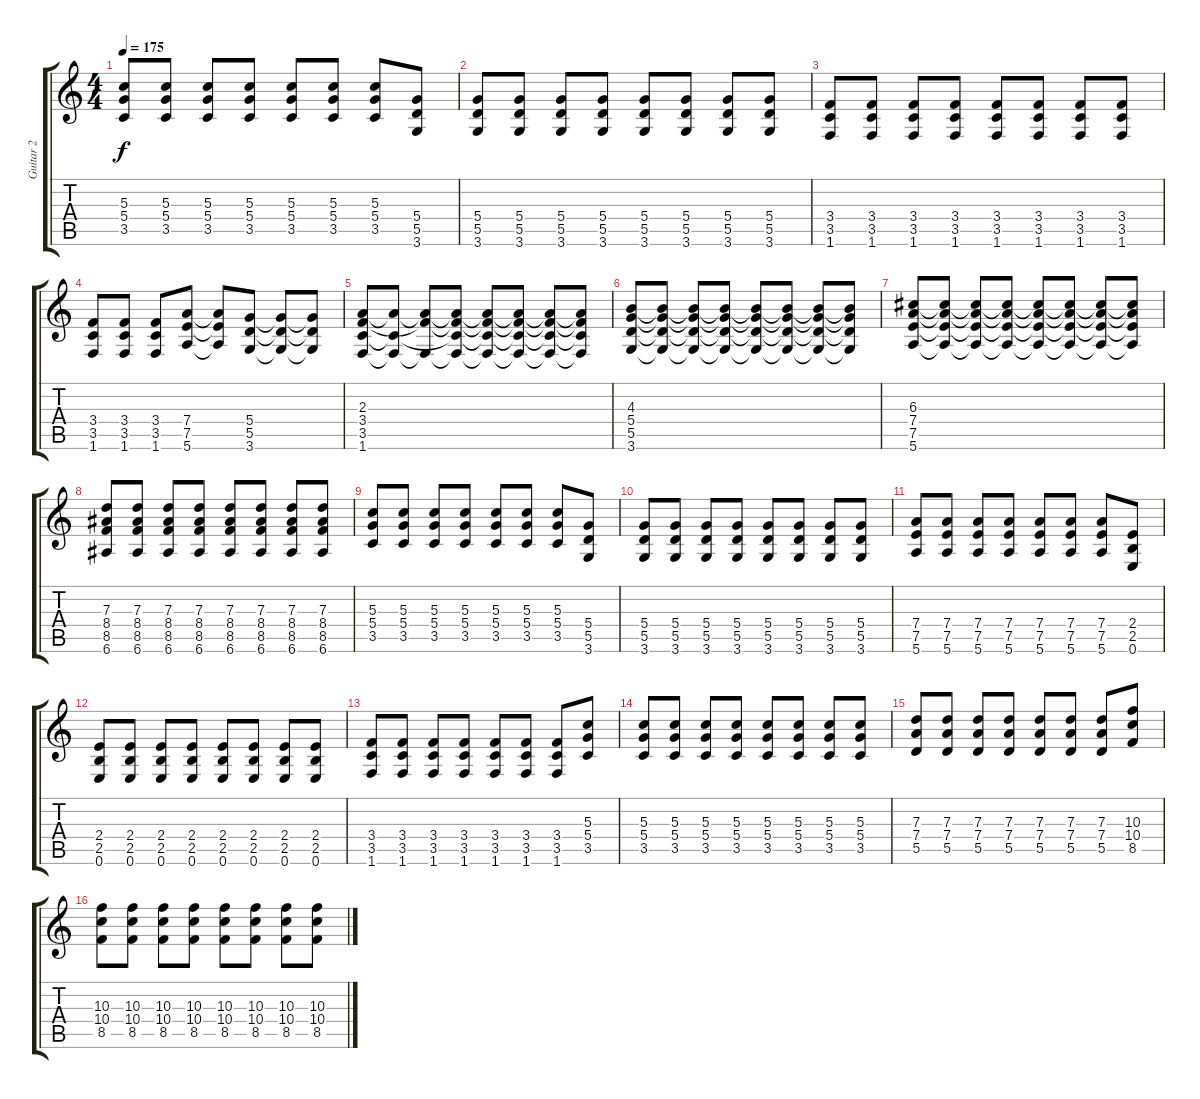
\track ("Guitar 2" "Guitar 2") {instrument overdrivenguitar}
\staff {score tabs}
\tuning (E4 B3 G3 D3 A2 E2) {hide}
\ts (4 4)
\tempo 175
\clef g2
\ks c
(5.3 5.4 3.5).8{dy f} (5.3 5.4 3.5).8 (5.3 5.4 3.5).8 (5.3 5.4 3.5).8 (5.3 5.4 3.5).8 (5.3 5.4 3.5).8 (5.3 5.4 3.5).8 (5.4 5.5 3.6).8 |
(5.4 5.5 3.6).8 (5.4 5.5 3.6).8 (5.4 5.5 3.6).8 (5.4 5.5 3.6).8 (5.4 5.5 3.6).8 (5.4 5.5 3.6).8 (5.4 5.5 3.6).8 (5.4 5.5 3.6).8 |
(3.4 3.5 1.6).8 (3.4 3.5 1.6).8 (3.4 3.5 1.6).8 (3.4 3.5 1.6).8 (3.4 3.5 1.6).8 (3.4 3.5 1.6).8 (3.4 3.5 1.6).8 (3.4 3.5 1.6).8 |
(3.4 3.5 1.6).8 (3.4 3.5 1.6).8 (3.4 3.5 1.6).8 (7.4 7.5 5.6).8 (7.4{t} 7.5{t} 5.6{t}).8 (5.4 5.5 3.6).8 (5.4{t} 5.5{t} 3.6{t}).8 (5.4{t} 5.5{t} 3.6{t}).8 |
(2.3 3.4 3.5 1.6).8 (2.3{t} 3.5{t} 1.6{t}).8 (2.3{t} 3.4{t} 1.6{t}).8 (2.3{t} 3.4{t} 3.5{t} 1.6{t}).8 (2.3{t} 3.4{t} 3.5{t} 1.6{t}).8 (2.3{t} 3.4{t} 3.5{t} 1.6{t}).8 (2.3{t} 3.4{t} 3.5{t} 1.6{t}).8 (2.3{t} 3.4{t} 3.5{t} 1.6{t}).8 |
(4.3 5.4 5.5 3.6).8 (4.3{t} 5.4{t} 5.5{t} 3.6{t}).8 (4.3{t} 5.4{t} 5.5{t} 3.6{t}).8 (4.3{t} 5.4{t} 5.5{t} 3.6{t}).8 (4.3{t} 5.4{t} 5.5{t} 3.6{t}).8 (4.3{t} 5.4{t} 5.5{t} 3.6{t}).8 (4.3{t} 5.4{t} 5.5{t} 3.6{t}).8 (4.3{t} 5.4{t} 5.5{t} 3.6{t}).8 |
(6.3 7.4 7.5 5.6).8 (6.3{t} 7.4{t} 7.5{t} 5.6{t}).8 (6.3{t} 7.4{t} 7.5{t} 5.6{t}).8 (6.3{t} 7.4{t} 7.5{t} 5.6{t}).8 (6.3{t} 7.4{t} 7.5{t} 5.6{t}).8 (6.3{t} 7.4{t} 7.5{t} 5.6{t}).8 (6.3{t} 7.4{t} 7.5{t} 5.6{t}).8 (6.3{t} 7.4{t} 7.5{t} 5.6{t}).8 |
(7.3 8.4 8.5 6.6).8 (7.3 8.4 8.5 6.6).8 (7.3 8.4 8.5 6.6).8 (7.3 8.4 8.5 6.6).8 (7.3 8.4 8.5 6.6).8 (7.3 8.4 8.5 6.6).8 (7.3 8.4 8.5 6.6).8 (7.3 8.4 8.5 6.6).8 |
(5.3 5.4 3.5).8 (5.3 5.4 3.5).8 (5.3 5.4 3.5).8 (5.3 5.4 3.5).8 (5.3 5.4 3.5).8 (5.3 5.4 3.5).8 (5.3 5.4 3.5).8 (5.4 5.5 3.6).8 |
(5.4 5.5 3.6).8 (5.4 5.5 3.6).8 (5.4 5.5 3.6).8 (5.4 5.5 3.6).8 (5.4 5.5 3.6).8 (5.4 5.5 3.6).8 (5.4 5.5 3.6).8 (5.4 5.5 3.6).8 |
(7.4 7.5 5.6).8 (7.4 7.5 5.6).8 (7.4 7.5 5.6).8 (7.4 7.5 5.6).8 (7.4 7.5 5.6).8 (7.4 7.5 5.6).8 (7.4 7.5 5.6).8 (2.4 2.5 0.6).8 |
(2.4 2.5 0.6).8 (2.4 2.5 0.6).8 (2.4 2.5 0.6).8 (2.4 2.5 0.6).8 (2.4 2.5 0.6).8 (2.4 2.5 0.6).8 (2.4 2.5 0.6).8 (2.4 2.5 0.6).8 |
(3.4 3.5 1.6).8 (3.4 3.5 1.6).8 (3.4 3.5 1.6).8 (3.4 3.5 1.6).8 (3.4 3.5 1.6).8 (3.4 3.5 1.6).8 (3.4 3.5 1.6).8 (5.3 5.4 3.5).8 |
(5.3 5.4 3.5).8 (5.3 5.4 3.5).8 (5.3 5.4 3.5).8 (5.3 5.4 3.5).8 (5.3 5.4 3.5).8 (5.3 5.4 3.5).8 (5.3 5.4 3.5).8 (5.3 5.4 3.5).8 |
(7.3 7.4 5.5).8 (7.3 7.4 5.5).8 (7.3 7.4 5.5).8 (7.3 7.4 5.5).8 (7.3 7.4 5.5).8 (7.3 7.4 5.5).8 (7.3 7.4 5.5).8 (10.3 10.4 8.5).8 |
(10.3 10.4 8.5).8 (10.3 10.4 8.5).8 (10.3 10.4 8.5).8 (10.3 10.4 8.5).8 (10.3 10.4 8.5).8 (10.3 10.4 8.5).8 (10.3 10.4 8.5).8 (10.3 10.4 8.5).8
